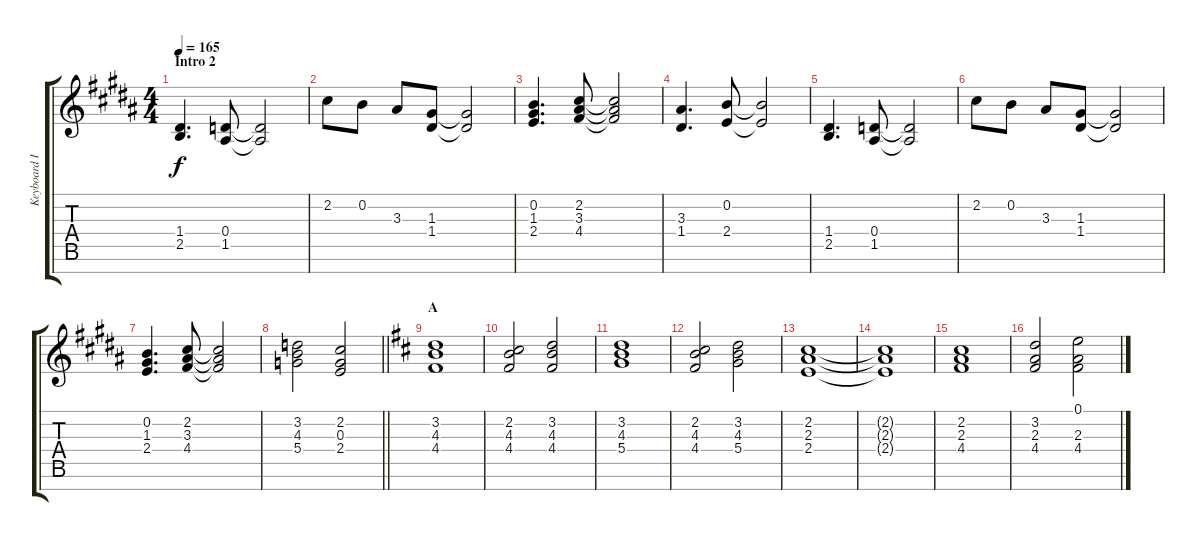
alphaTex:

\track ("Keyboard I" "Keyboard I") {instrument stringensemble1}
\staff {score tabs}
\tuning (E5 B4 G4 D4 A3 E3 B2) {hide}
\ts (4 4)
\section ("" "Intro 2")
\tempo 165
\clef g2
\ks b
(1.4 2.5).4{d dy f} (0.4 1.5).8 (0.4{t} 1.5{t}).2 |
2.2.8 0.2.8 3.3.8 (1.3 1.4).8 (1.3{t} 1.4{t}).2 |
(0.2 1.3 2.4).4{d} (2.2 3.3 4.4).8 (2.2{t} 3.3{t} 4.4{t}).2 |
(3.3 1.4).4{d} (0.2 2.4).8 (0.2{t} 2.4{t}).2 |
(1.4 2.5).4{d} (0.4 1.5).8 (0.4{t} 1.5{t}).2 |
2.2.8 0.2.8 3.3.8 (1.3 1.4).8 (1.3{t} 1.4{t}).2 |
(0.2 1.3 2.4).4{d} (2.2 3.3 4.4).8 (2.2{t} 3.3{t} 4.4{t}).2 |
\barLineRight lightlight
(3.2 4.3 5.4).2 (2.2 0.3 2.4).2 |
\section ("" "A")
\ks d
(3.2 4.3 4.4).1 |
(2.2 4.3 4.4).2 (3.2 4.3 4.4).2 |
(3.2 4.3 5.4).1 |
(2.2 4.3 4.4).2 (3.2 4.3 5.4).2 |
(2.2 2.3 2.4).1 |
(2.2{t} 2.3{t} 2.4{t}).1 |
(2.2 2.3 4.4).1 |
(3.2 2.3 4.4).2 (0.1 2.3 4.4).2
